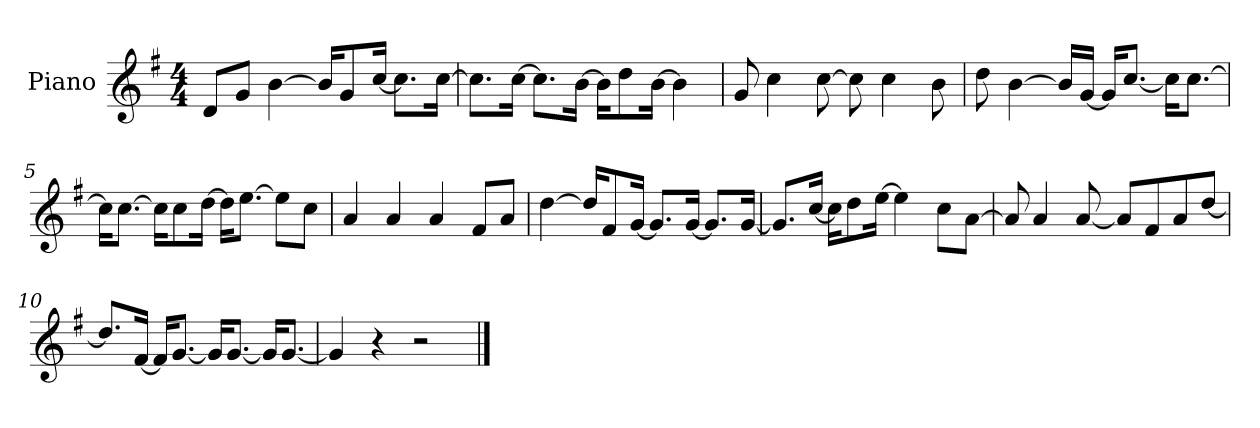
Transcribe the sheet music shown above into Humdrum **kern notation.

**kern
*part1
*staff1
*I"Piano
*I'P-no
*clefG2
*k[f#]
*M4/4
*MM90
=1
8d/L
8g/J
[4b\
16b/KL]
8g/
[16cc/Jk
8.cc\L]
[16cc\Jk
=2
8.cc\L]
[16cc\Jk
8.cc\L]
[16b\Jk
16b\KL]
8dd\
[16b\Jk
4b\]
=3
8g/
4cc\
[8cc\
8cc\]
4cc\
8b\
=4
8dd\
[4b\
16b/LL]
[16g/JJ
16g/KL]
[8.cc/J
16cc\KL]
[8.cc\J
!!LO:LB:g=z
=5
16cc\KL]
[8.cc\J
16cc\KL]
8cc\
[16dd\Jk
16dd\KL]
[8.ee\J
8ee\L]
8cc\J
=6
4a/
4a/
4a/
8f#/L
8a/J
=7
[4dd\
16dd/KL]
8f#/
[16g/Jk
8.g/L]
[16g/Jk
8.g/L]
[16g/Jk
=8
8.g/L]
[16cc/Jk
16cc\KL]
8dd\
[16ee\Jk
4ee\]
8cc\L
[8a\J
=9
8a/]
4a/
[8a/
8a/L]
8f#/
8a/
[8dd/J
!!LO:LB:g=z
=10
8.dd/L]
[16f#/Jk
16f#/KL]
[8.g/J
16g/KL]
[8.g/J
16g/KL]
[8.g/J
=11
4g/]
4r
2r
==
*-
